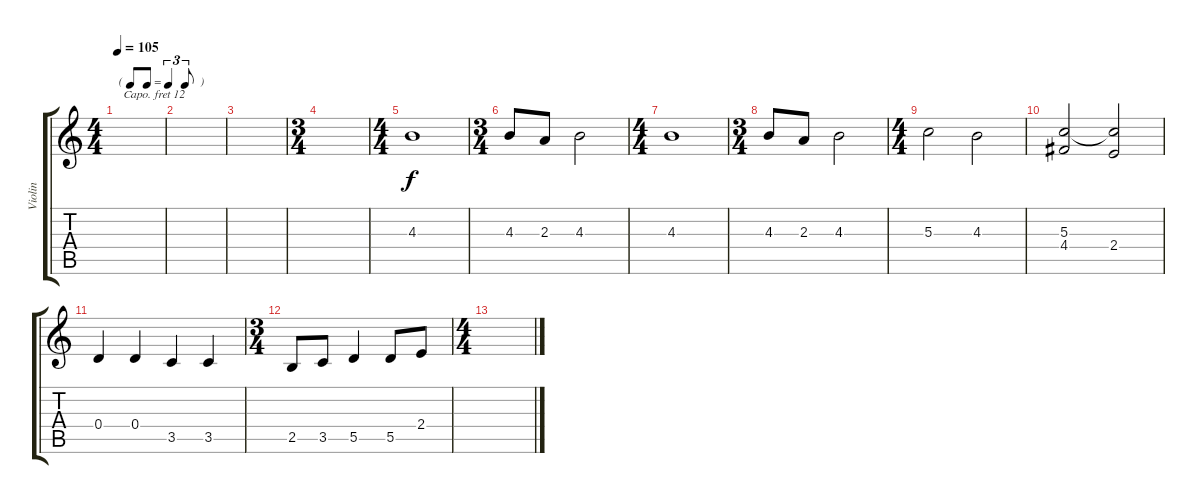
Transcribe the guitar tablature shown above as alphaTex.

\track ("Violin" "Violin") {instrument violin}
\staff {score tabs}
\capo 12
\tuning (E4 B3 G3 D3 A2 E2) {hide}
\ts (4 4)
\tf triplet8th
\tempo 105
\clef g2
\ks c
|
|
|
\ts (3 4)
|
\ts (4 4)
4.3.1 |
\ts (3 4)
4.3.8 2.3.8 4.3.2 |
\ts (4 4)
4.3.1 |
\ts (3 4)
4.3.8 2.3.8 4.3.2 |
\ts (4 4)
5.3.2 4.3.2 |
(5.3 4.4).2 (5.3{t} 2.4).2 |
0.4.4 0.4.4 3.5.4 3.5.4 |
\ts (3 4)
2.5.8 3.5.8 5.5.4 5.5.8 2.4.8 |
\ts (4 4)
